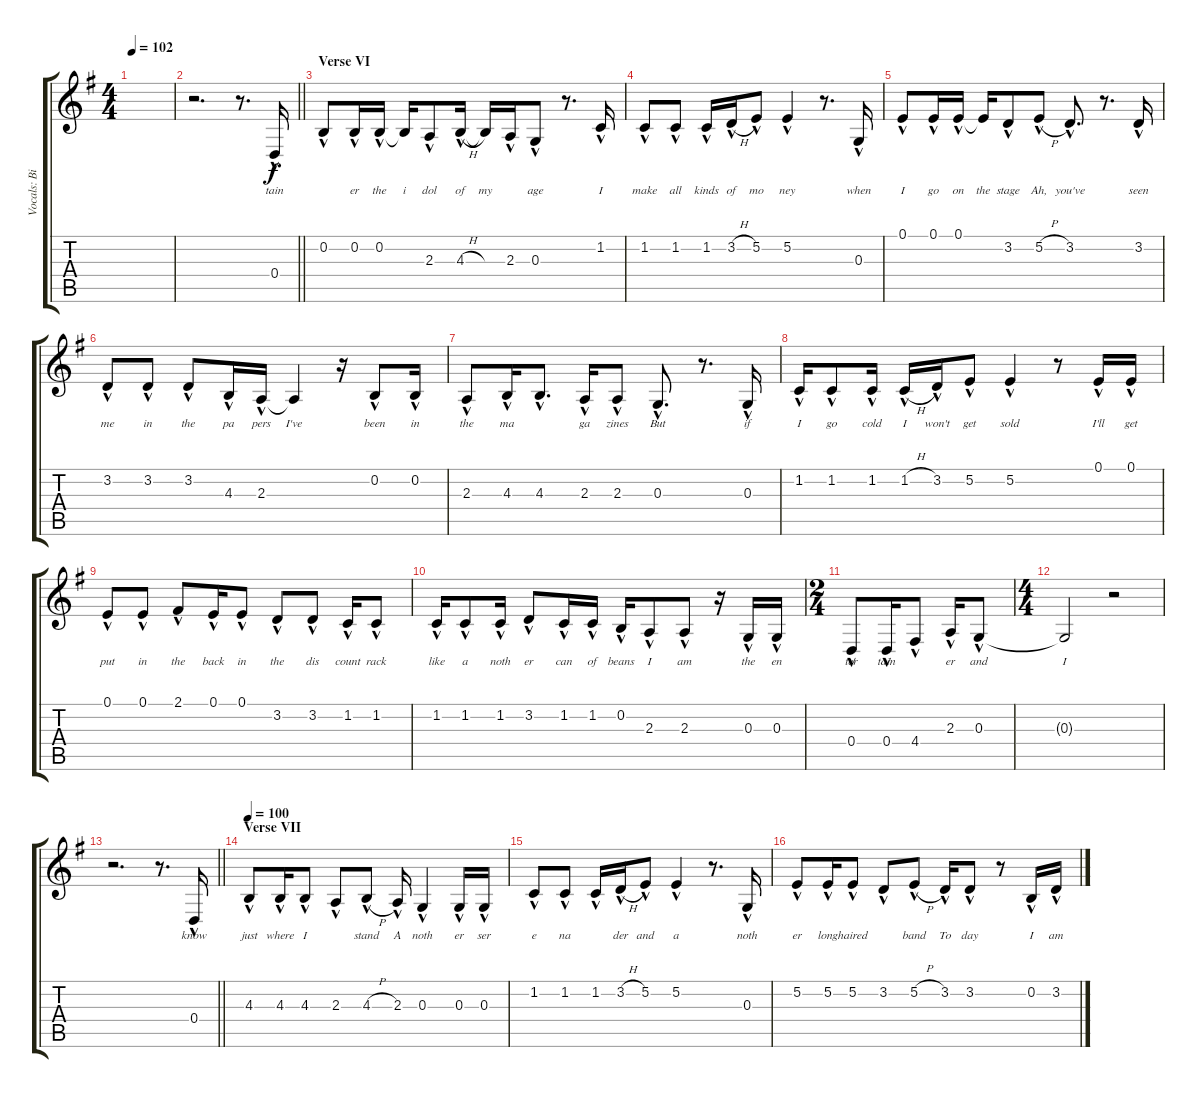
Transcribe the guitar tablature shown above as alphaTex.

\track ("Vocals: Billy" "Vocals: Bi") {instrument lead2sawtooth}
\staff {score tabs}
\tuning (E4 B3 G3 D3 A2 E2) {hide}
\ts (4 4)
\tempo 102
\clef g2
\ks g
|
\barLineRight lightlight
r.2{d} r.8{d} 0.4{hac}.16{lyrics (0 "tain") lyrics (1 "") lyrics (2 "") lyrics (3 "") lyrics (4 "")} |
\section ("" "Verse VI")
0.2{hac}.8{lyrics (0 "") lyrics (1 "") lyrics (2 "") lyrics (3 "") lyrics (4 "")} 0.2{hac}.16{lyrics (0 "er") lyrics (1 "") lyrics (2 "") lyrics (3 "") lyrics (4 "")} 0.2{hac}.16{lyrics (0 "the") lyrics (1 "") lyrics (2 "") lyrics (3 "") lyrics (4 "")} 0.2{t}.16{lyrics (0 "i") lyrics (1 "") lyrics (2 "") lyrics (3 "") lyrics (4 "")} 2.3{hac}.8{lyrics (0 "dol") lyrics (1 "") lyrics (2 "") lyrics (3 "") lyrics (4 "")} 4.3{h hac}.16{lyrics (0 "of") lyrics (1 "") lyrics (2 "") lyrics (3 "") lyrics (4 "")} 4.3{t}.16{lyrics (0 "my") lyrics (1 "") lyrics (2 "") lyrics (3 "") lyrics (4 "")} 2.3{hac}.16{lyrics (0 "") lyrics (1 "") lyrics (2 "") lyrics (3 "") lyrics (4 "")} 0.3{hac}.8{lyrics (0 "age") lyrics (1 "") lyrics (2 "") lyrics (3 "") lyrics (4 "")} r.8{d} 1.2{hac}.16{lyrics (0 "I") lyrics (1 "") lyrics (2 "") lyrics (3 "") lyrics (4 "")} |
1.2{hac}.8{lyrics (0 "make") lyrics (1 "") lyrics (2 "") lyrics (3 "") lyrics (4 "")} 1.2{hac}.8{lyrics (0 "all") lyrics (1 "") lyrics (2 "") lyrics (3 "") lyrics (4 "")} 1.2{hac}.16{lyrics (0 "kinds") lyrics (1 "") lyrics (2 "") lyrics (3 "") lyrics (4 "")} 3.2{h hac}.16{lyrics (0 "of") lyrics (1 "") lyrics (2 "") lyrics (3 "") lyrics (4 "")} 5.2{hac}.8{lyrics (0 "mo") lyrics (1 "") lyrics (2 "") lyrics (3 "") lyrics (4 "")} 5.2{hac}.4{lyrics (0 "ney") lyrics (1 "") lyrics (2 "") lyrics (3 "") lyrics (4 "")} r.8{d} 0.3{hac}.16{lyrics (0 "when") lyrics (1 "") lyrics (2 "") lyrics (3 "") lyrics (4 "")} |
0.1{hac}.8{lyrics (0 "I") lyrics (1 "") lyrics (2 "") lyrics (3 "") lyrics (4 "")} 0.1{hac}.16{lyrics (0 "go") lyrics (1 "") lyrics (2 "") lyrics (3 "") lyrics (4 "")} 0.1{hac}.16{lyrics (0 "on") lyrics (1 "") lyrics (2 "") lyrics (3 "") lyrics (4 "")} 0.1{t}.16{lyrics (0 "the") lyrics (1 "") lyrics (2 "") lyrics (3 "") lyrics (4 "")} 3.2{hac}.8{lyrics (0 "stage") lyrics (1 "") lyrics (2 "") lyrics (3 "") lyrics (4 "")} 5.2{h hac}.8{lyrics (0 "Ah,") lyrics (1 "") lyrics (2 "") lyrics (3 "") lyrics (4 "")} 3.2{hac}.8{d lyrics (0 "you've") lyrics (1 "") lyrics (2 "") lyrics (3 "") lyrics (4 "")} r.8{d} 3.2{hac}.16{lyrics (0 "seen") lyrics (1 "") lyrics (2 "") lyrics (3 "") lyrics (4 "")} |
3.2{hac}.8{lyrics (0 "me") lyrics (1 "") lyrics (2 "") lyrics (3 "") lyrics (4 "")} 3.2{hac}.8{lyrics (0 "in") lyrics (1 "") lyrics (2 "") lyrics (3 "") lyrics (4 "")} 3.2{hac}.8{lyrics (0 "the") lyrics (1 "") lyrics (2 "") lyrics (3 "") lyrics (4 "")} 4.3{hac}.16{lyrics (0 "pa") lyrics (1 "") lyrics (2 "") lyrics (3 "") lyrics (4 "")} 2.3{hac}.16{lyrics (0 "pers") lyrics (1 "") lyrics (2 "") lyrics (3 "") lyrics (4 "")} 2.3{t}.4{lyrics (0 "I've") lyrics (1 "") lyrics (2 "") lyrics (3 "") lyrics (4 "")} r.16 0.2{hac}.8{lyrics (0 "been") lyrics (1 "") lyrics (2 "") lyrics (3 "") lyrics (4 "")} 0.2{hac}.16{lyrics (0 "in") lyrics (1 "") lyrics (2 "") lyrics (3 "") lyrics (4 "")} |
2.3{hac}.8{lyrics (0 "the") lyrics (1 "") lyrics (2 "") lyrics (3 "") lyrics (4 "")} 4.3{hac}.16{lyrics (0 "ma") lyrics (1 "") lyrics (2 "") lyrics (3 "") lyrics (4 "")} 4.3{hac}.8{d lyrics (0 "") lyrics (1 "") lyrics (2 "") lyrics (3 "") lyrics (4 "")} 2.3{hac}.16{lyrics (0 "ga") lyrics (1 "") lyrics (2 "") lyrics (3 "") lyrics (4 "")} 2.3{hac}.8{lyrics (0 "zines") lyrics (1 "") lyrics (2 "") lyrics (3 "") lyrics (4 "")} 0.3{hac}.8{d lyrics (0 "But") lyrics (1 "") lyrics (2 "") lyrics (3 "") lyrics (4 "")} r.8{d} 0.3{hac}.16{lyrics (0 "if") lyrics (1 "") lyrics (2 "") lyrics (3 "") lyrics (4 "")} |
1.2{hac}.16{lyrics (0 "I") lyrics (1 "") lyrics (2 "") lyrics (3 "") lyrics (4 "")} 1.2{hac}.8{lyrics (0 "go") lyrics (1 "") lyrics (2 "") lyrics (3 "") lyrics (4 "")} 1.2{hac}.16{lyrics (0 "cold") lyrics (1 "") lyrics (2 "") lyrics (3 "") lyrics (4 "")} 1.2{h hac}.16{lyrics (0 "I") lyrics (1 "") lyrics (2 "") lyrics (3 "") lyrics (4 "")} 3.2{hac}.16{lyrics (0 "won't") lyrics (1 "") lyrics (2 "") lyrics (3 "") lyrics (4 "")} 5.2{hac}.8{lyrics (0 "get") lyrics (1 "") lyrics (2 "") lyrics (3 "") lyrics (4 "")} 5.2{hac}.4{lyrics (0 "sold") lyrics (1 "") lyrics (2 "") lyrics (3 "") lyrics (4 "")} r.8 0.1{hac}.16{lyrics (0 "I'll") lyrics (1 "") lyrics (2 "") lyrics (3 "") lyrics (4 "")} 0.1{hac}.16{lyrics (0 "get") lyrics (1 "") lyrics (2 "") lyrics (3 "") lyrics (4 "")} |
0.1{hac}.8{lyrics (0 "put") lyrics (1 "") lyrics (2 "") lyrics (3 "") lyrics (4 "")} 0.1{hac}.8{lyrics (0 "in") lyrics (1 "") lyrics (2 "") lyrics (3 "") lyrics (4 "")} 2.1{hac}.8{lyrics (0 "the") lyrics (1 "") lyrics (2 "") lyrics (3 "") lyrics (4 "")} 0.1{hac}.16{lyrics (0 "back") lyrics (1 "") lyrics (2 "") lyrics (3 "") lyrics (4 "")} 0.1{hac}.8{lyrics (0 "in") lyrics (1 "") lyrics (2 "") lyrics (3 "") lyrics (4 "")} 3.2{hac}.8{lyrics (0 "the") lyrics (1 "") lyrics (2 "") lyrics (3 "") lyrics (4 "")} 3.2{hac}.8{lyrics (0 "dis") lyrics (1 "") lyrics (2 "") lyrics (3 "") lyrics (4 "")} 1.2{hac}.16{lyrics (0 "count") lyrics (1 "") lyrics (2 "") lyrics (3 "") lyrics (4 "")} 1.2{hac}.8{lyrics (0 "rack") lyrics (1 "") lyrics (2 "") lyrics (3 "") lyrics (4 "")} |
1.2{hac}.16{lyrics (0 "like") lyrics (1 "") lyrics (2 "") lyrics (3 "") lyrics (4 "")} 1.2{hac}.8{lyrics (0 "a") lyrics (1 "") lyrics (2 "") lyrics (3 "") lyrics (4 "")} 1.2{hac}.16{lyrics (0 "noth") lyrics (1 "") lyrics (2 "") lyrics (3 "") lyrics (4 "")} 3.2{hac}.8{lyrics (0 "er") lyrics (1 "") lyrics (2 "") lyrics (3 "") lyrics (4 "")} 1.2{hac}.16{lyrics (0 "can") lyrics (1 "") lyrics (2 "") lyrics (3 "") lyrics (4 "")} 1.2{hac}.16{lyrics (0 "of") lyrics (1 "") lyrics (2 "") lyrics (3 "") lyrics (4 "")} 0.2{hac}.16{lyrics (0 "beans") lyrics (1 "") lyrics (2 "") lyrics (3 "") lyrics (4 "")} 2.3{hac}.8{lyrics (0 "I") lyrics (1 "") lyrics (2 "") lyrics (3 "") lyrics (4 "")} 2.3{hac}.8{lyrics (0 "am") lyrics (1 "") lyrics (2 "") lyrics (3 "") lyrics (4 "")} r.16 0.3{hac}.16{lyrics (0 "the") lyrics (1 "") lyrics (2 "") lyrics (3 "") lyrics (4 "")} 0.3{hac}.16{lyrics (0 "en") lyrics (1 "") lyrics (2 "") lyrics (3 "") lyrics (4 "")} |
\ts (2 4)
0.4{hac}.8{lyrics (0 "ter") lyrics (1 "") lyrics (2 "") lyrics (3 "") lyrics (4 "")} 0.4{hac}.16{lyrics (0 "tain") lyrics (1 "") lyrics (2 "") lyrics (3 "") lyrics (4 "")} 4.4{hac}.8{lyrics (0 "") lyrics (1 "") lyrics (2 "") lyrics (3 "") lyrics (4 "")} 2.3{hac}.16{lyrics (0 "er") lyrics (1 "") lyrics (2 "") lyrics (3 "") lyrics (4 "")} 0.3{hac}.8{lyrics (0 "and") lyrics (1 "") lyrics (2 "") lyrics (3 "") lyrics (4 "")} |
\ts (4 4)
0.3{t}.2{lyrics (0 "I") lyrics (1 "") lyrics (2 "") lyrics (3 "") lyrics (4 "")} r.2 |
\barLineRight lightlight
r.2{d} r.8{d} 0.4{hac}.16{lyrics (0 "know") lyrics (1 "") lyrics (2 "") lyrics (3 "") lyrics (4 "")} |
\section ("" "Verse VII")
\tempo 100
4.3{hac}.8{lyrics (0 "just") lyrics (1 "") lyrics (2 "") lyrics (3 "") lyrics (4 "")} 4.3{hac}.16{lyrics (0 "where") lyrics (1 "") lyrics (2 "") lyrics (3 "") lyrics (4 "")} 4.3{hac}.8{lyrics (0 "I") lyrics (1 "") lyrics (2 "") lyrics (3 "") lyrics (4 "")} 2.3{hac}.8{lyrics (0 "") lyrics (1 "") lyrics (2 "") lyrics (3 "") lyrics (4 "")} 4.3{h hac}.8{lyrics (0 "stand") lyrics (1 "") lyrics (2 "") lyrics (3 "") lyrics (4 "")} 2.3{hac}.16{lyrics (0 "A") lyrics (1 "") lyrics (2 "") lyrics (3 "") lyrics (4 "")} 0.3{hac}.4{lyrics (0 "noth") lyrics (1 "") lyrics (2 "") lyrics (3 "") lyrics (4 "")} 0.3{hac}.16{lyrics (0 "er") lyrics (1 "") lyrics (2 "") lyrics (3 "") lyrics (4 "")} 0.3{hac}.16{lyrics (0 "ser") lyrics (1 "") lyrics (2 "") lyrics (3 "") lyrics (4 "")} |
1.2{hac}.8{lyrics (0 "e") lyrics (1 "") lyrics (2 "") lyrics (3 "") lyrics (4 "")} 1.2{hac}.8{lyrics (0 "na") lyrics (1 "") lyrics (2 "") lyrics (3 "") lyrics (4 "")} 1.2{hac}.16{lyrics (0 "") lyrics (1 "") lyrics (2 "") lyrics (3 "") lyrics (4 "")} 3.2{h hac}.16{lyrics (0 "der") lyrics (1 "") lyrics (2 "") lyrics (3 "") lyrics (4 "")} 5.2{hac}.8{lyrics (0 "and") lyrics (1 "") lyrics (2 "") lyrics (3 "") lyrics (4 "")} 5.2{hac}.4{lyrics (0 "a") lyrics (1 "") lyrics (2 "") lyrics (3 "") lyrics (4 "")} r.8{d} 0.3{hac}.16{lyrics (0 "noth") lyrics (1 "") lyrics (2 "") lyrics (3 "") lyrics (4 "")} |
5.2{hac}.8{lyrics (0 "er") lyrics (1 "") lyrics (2 "") lyrics (3 "") lyrics (4 "")} 5.2{hac}.16{lyrics (0 "long") lyrics (1 "") lyrics (2 "") lyrics (3 "") lyrics (4 "")} 5.2{hac}.8{lyrics (0 "haired") lyrics (1 "") lyrics (2 "") lyrics (3 "") lyrics (4 "")} 3.2{hac}.8{lyrics (0 "") lyrics (1 "") lyrics (2 "") lyrics (3 "") lyrics (4 "")} 5.2{h hac}.8{lyrics (0 "band") lyrics (1 "") lyrics (2 "") lyrics (3 "") lyrics (4 "")} 3.2{hac}.16{lyrics (0 "To") lyrics (1 "") lyrics (2 "") lyrics (3 "") lyrics (4 "")} 3.2{hac}.8{lyrics (0 "day") lyrics (1 "") lyrics (2 "") lyrics (3 "") lyrics (4 "")} r.8 0.2{hac}.16{lyrics (0 "I") lyrics (1 "") lyrics (2 "") lyrics (3 "") lyrics (4 "")} 3.2{hac}.16{lyrics (0 "am") lyrics (1 "") lyrics (2 "") lyrics (3 "") lyrics (4 "")}
